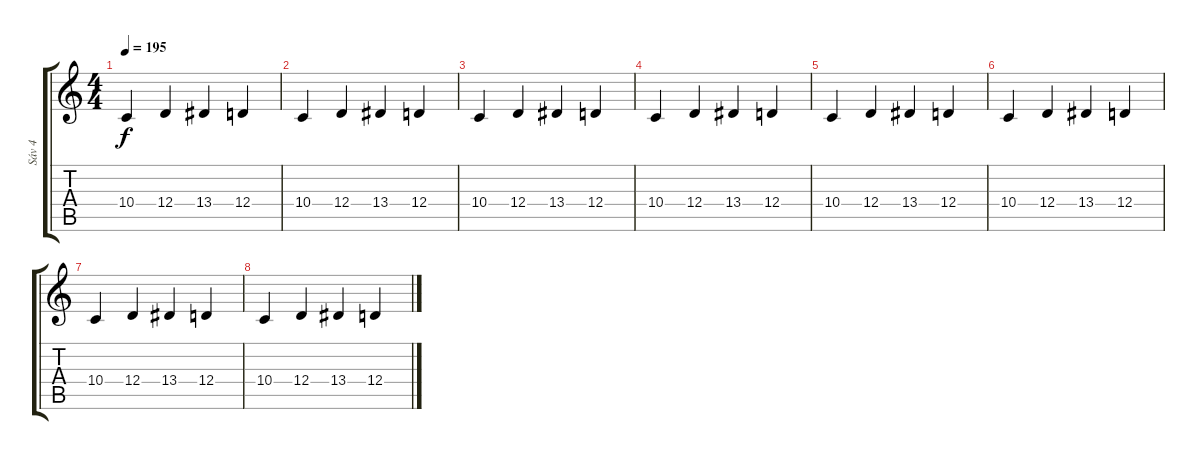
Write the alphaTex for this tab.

\track ("Sáv 4" "Sáv 4") {instrument trumpet}
\staff {score tabs}
\tuning (E4 B3 G3 D3 A2 E2) {hide}
\ts (4 4)
\section ("" "")
\tempo 195
\clef g2
\ks c
10.4.4{dy f} 12.4.4 13.4.4 12.4.4 |
10.4.4 12.4.4 13.4.4 12.4.4 |
10.4.4 12.4.4 13.4.4 12.4.4 |
10.4.4 12.4.4 13.4.4 12.4.4 |
10.4.4 12.4.4 13.4.4 12.4.4 |
10.4.4 12.4.4 13.4.4 12.4.4 |
10.4.4 12.4.4 13.4.4 12.4.4 |
10.4.4 12.4.4 13.4.4 12.4.4
